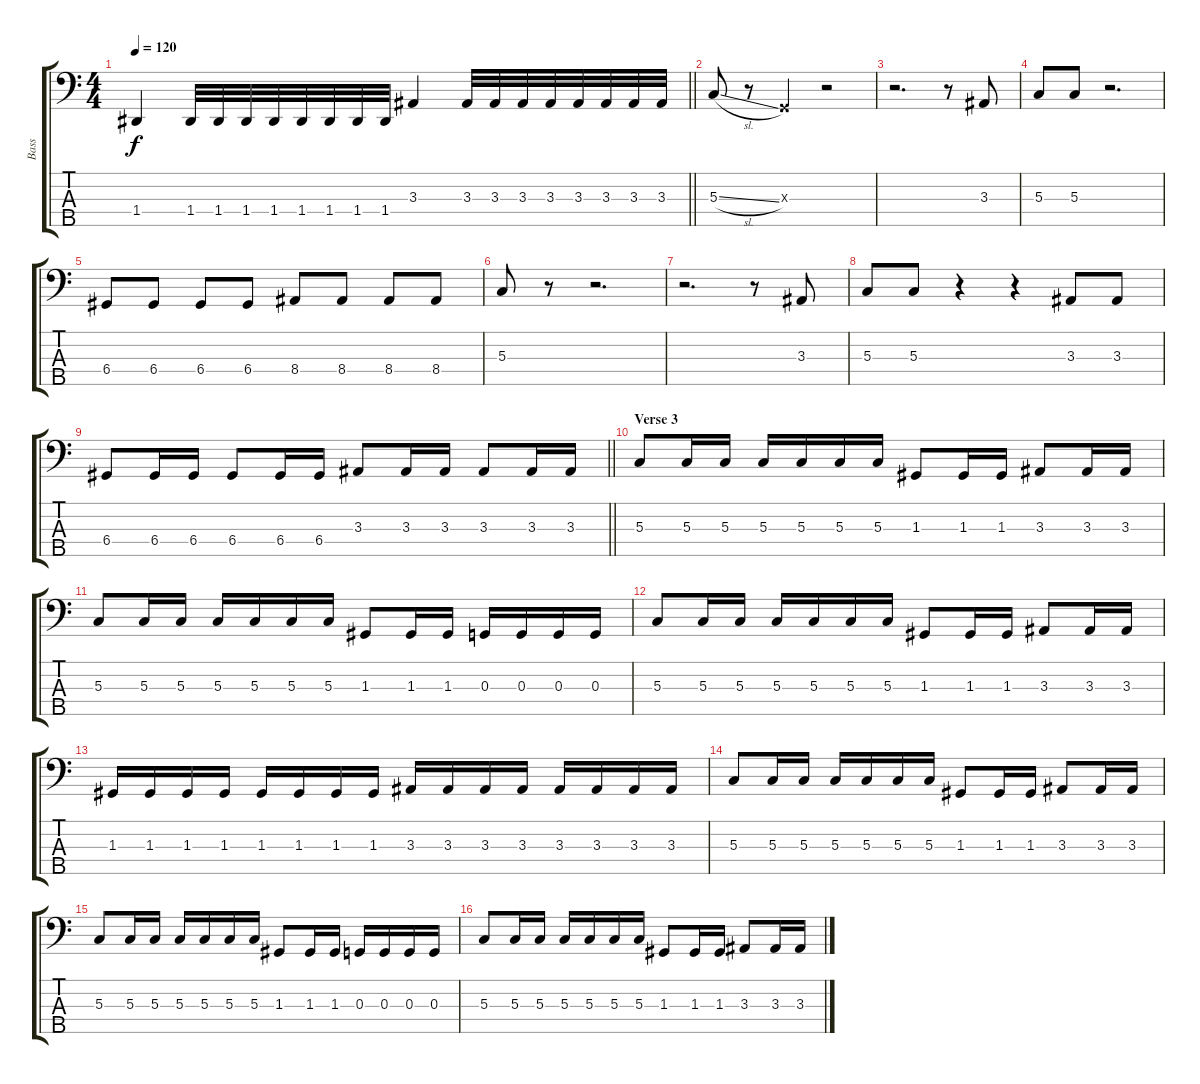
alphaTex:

\track ("Bass" "Bass") {instrument electricbasspick}
\staff {score tabs}
\tuning (F2 C2 G1 D1 A0) {hide}
\ts (4 4)
\tempo 120
\clef f4
\barLineRight lightlight
\ks c
1.4.4{dy f} 1.4.32 1.4.32 1.4.32 1.4.32 1.4.32 1.4.32 1.4.32 1.4.32 3.3.4 3.3.32 3.3.32 3.3.32 3.3.32 3.3.32 3.3.32 3.3.32 3.3.32 |
\section ("" "")
5.3{sl}.8 r.8 0.3{x}.4 r.2 |
r.2{d} r.8 3.3.8 |
5.3.8 5.3.8 r.2{d} |
6.4.8 6.4.8 6.4.8 6.4.8 8.4.8 8.4.8 8.4.8 8.4.8 |
5.3.8 r.8 r.2{d} |
r.2{d} r.8 3.3.8 |
5.3.8 5.3.8 r.4 r.4 3.3.8 3.3.8 |
\barLineRight lightlight
6.4.8 6.4.16 6.4.16 6.4.8 6.4.16 6.4.16 3.3.8 3.3.16 3.3.16 3.3.8 3.3.16 3.3.16 |
\section ("" "Verse 3")
5.3.8 5.3.16 5.3.16 5.3.16 5.3.16 5.3.16 5.3.16 1.3.8 1.3.16 1.3.16 3.3.8 3.3.16 3.3.16 |
5.3.8 5.3.16 5.3.16 5.3.16 5.3.16 5.3.16 5.3.16 1.3.8 1.3.16 1.3.16 0.3.16 0.3.16 0.3.16 0.3.16 |
5.3.8 5.3.16 5.3.16 5.3.16 5.3.16 5.3.16 5.3.16 1.3.8 1.3.16 1.3.16 3.3.8 3.3.16 3.3.16 |
1.3.16 1.3.16 1.3.16 1.3.16 1.3.16 1.3.16 1.3.16 1.3.16 3.3.16 3.3.16 3.3.16 3.3.16 3.3.16 3.3.16 3.3.16 3.3.16 |
5.3.8 5.3.16 5.3.16 5.3.16 5.3.16 5.3.16 5.3.16 1.3.8 1.3.16 1.3.16 3.3.8 3.3.16 3.3.16 |
5.3.8 5.3.16 5.3.16 5.3.16 5.3.16 5.3.16 5.3.16 1.3.8 1.3.16 1.3.16 0.3.16 0.3.16 0.3.16 0.3.16 |
5.3.8 5.3.16 5.3.16 5.3.16 5.3.16 5.3.16 5.3.16 1.3.8 1.3.16 1.3.16 3.3.8 3.3.16 3.3.16
